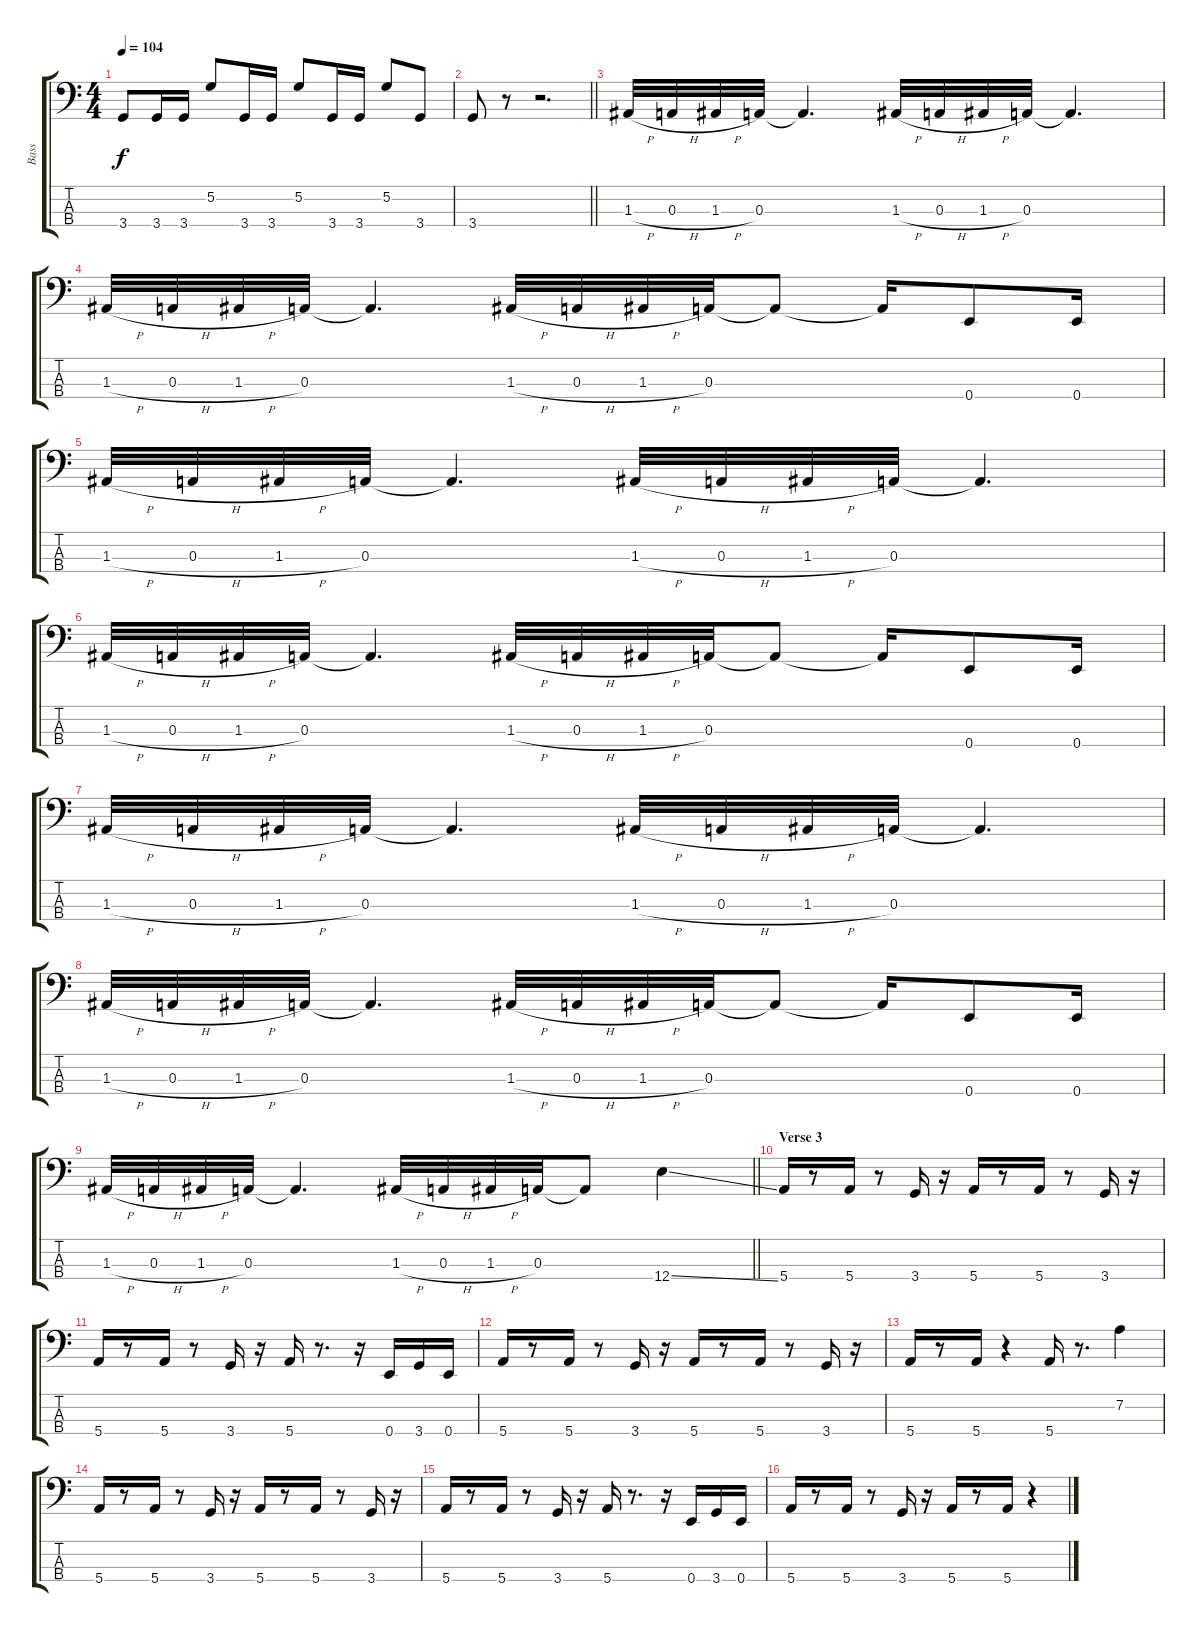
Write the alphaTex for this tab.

\track ("Bass" "Bass") {instrument electricbassfinger}
\staff {score tabs}
\tuning (G2 D2 A1 E1) {hide}
\ts (4 4)
\tempo 104
\clef f4
\ks c
3.4.8{dy f} 3.4.16 3.4.16 5.2.8 3.4.16 3.4.16 5.2.8 3.4.16 3.4.16 5.2.8 3.4.8 |
\barLineRight lightlight
3.4.8 r.8 r.2{d} |
1.3{h}.32 0.3{h}.32 1.3{h}.32 0.3.32 0.3{t}.4{d} 1.3{h}.32 0.3{h}.32 1.3{h}.32 0.3.32 0.3{t}.4{d} |
1.3{h}.32 0.3{h}.32 1.3{h}.32 0.3.32 0.3{t}.4{d} 1.3{h}.32 0.3{h}.32 1.3{h}.32 0.3.32 0.3{t}.8 0.3{t}.16 0.4.8 0.4.16 |
1.3{h}.32 0.3{h}.32 1.3{h}.32 0.3.32 0.3{t}.4{d} 1.3{h}.32 0.3{h}.32 1.3{h}.32 0.3.32 0.3{t}.4{d} |
1.3{h}.32 0.3{h}.32 1.3{h}.32 0.3.32 0.3{t}.4{d} 1.3{h}.32 0.3{h}.32 1.3{h}.32 0.3.32 0.3{t}.8 0.3{t}.16 0.4.8 0.4.16 |
1.3{h}.32 0.3{h}.32 1.3{h}.32 0.3.32 0.3{t}.4{d} 1.3{h}.32 0.3{h}.32 1.3{h}.32 0.3.32 0.3{t}.4{d} |
1.3{h}.32 0.3{h}.32 1.3{h}.32 0.3.32 0.3{t}.4{d} 1.3{h}.32 0.3{h}.32 1.3{h}.32 0.3.32 0.3{t}.8 0.3{t}.16 0.4.8 0.4.16 |
\barLineRight lightlight
1.3{h}.32 0.3{h}.32 1.3{h}.32 0.3.32 0.3{t}.4{d} 1.3{h}.32 0.3{h}.32 1.3{h}.32 0.3.32 0.3{t}.8 12.4{ss}.4 |
\section ("" "Verse 3")
5.4.16 r.8 5.4.16 r.8 3.4.16 r.16 5.4.16 r.8 5.4.16 r.8 3.4.16 r.16 |
5.4.16 r.8 5.4.16 r.8 3.4.16 r.16 5.4.16 r.8{d} r.16 0.4.16 3.4.16 0.4.16 |
5.4.16 r.8 5.4.16 r.8 3.4.16 r.16 5.4.16 r.8 5.4.16 r.8 3.4.16 r.16 |
5.4.16 r.8 5.4.16 r.4 5.4.16 r.8{d} 7.2.4 |
5.4.16 r.8 5.4.16 r.8 3.4.16 r.16 5.4.16 r.8 5.4.16 r.8 3.4.16 r.16 |
5.4.16 r.8 5.4.16 r.8 3.4.16 r.16 5.4.16 r.8{d} r.16 0.4.16 3.4.16 0.4.16 |
5.4.16 r.8 5.4.16 r.8 3.4.16 r.16 5.4.16 r.8 5.4.16 r.4
